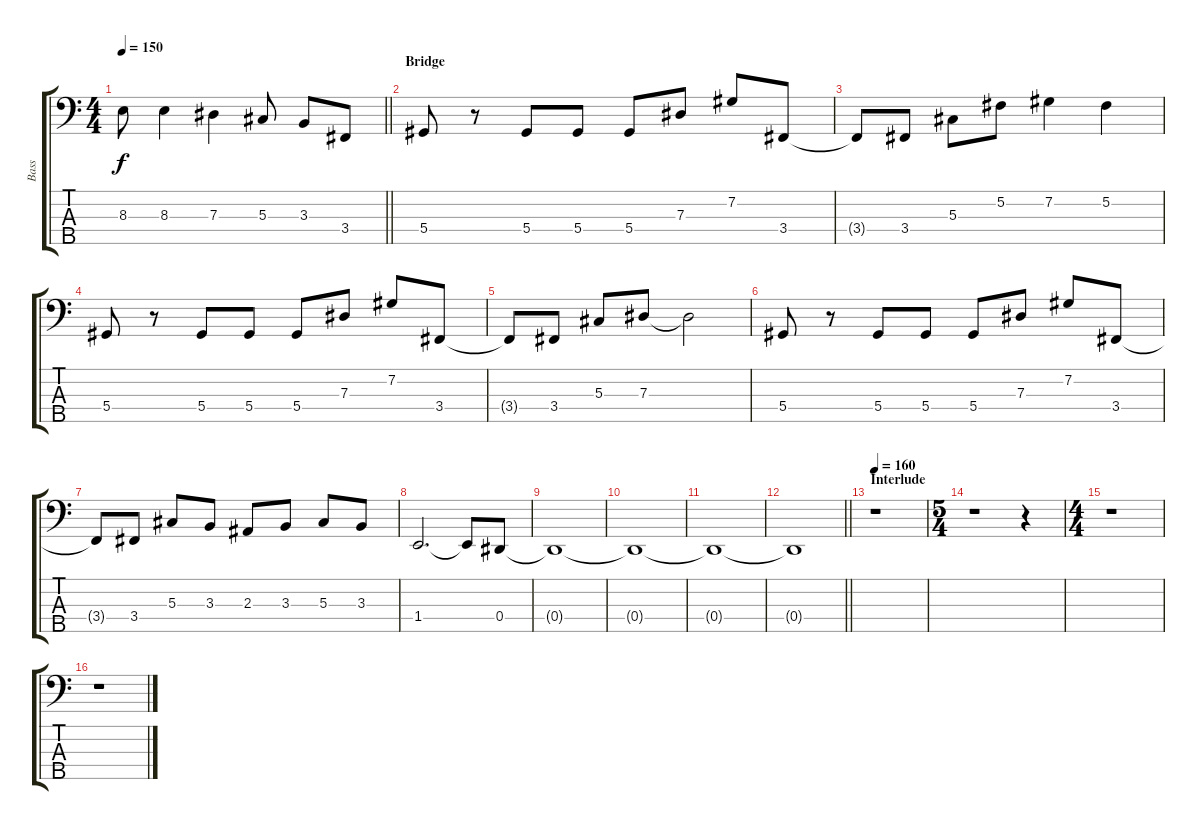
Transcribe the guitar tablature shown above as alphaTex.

\track ("Bass" "Bass") {instrument electricbassfinger}
\staff {score tabs}
\tuning (Gb2 Db2 Ab1 Eb1 Bb0) {hide}
\ts (4 4)
\tempo 150
\clef f4
\barLineRight lightlight
\ks c
8.3{t}.8{dy f} 8.3.4 7.3.4 5.3.8 3.3.8 3.4.8 |
\section ("" "Bridge")
5.4.8 r.8 5.4.8 5.4.8 5.4.8 7.3.8 7.2.8 3.4.8 |
3.4{t}.8 3.4.8 5.3.8 5.2.8 7.2.4 5.2.4 |
5.4.8 r.8 5.4.8 5.4.8 5.4.8 7.3.8 7.2.8 3.4.8 |
3.4{t}.8 3.4.8 5.3.8 7.3.8 7.3{t}.2 |
5.4.8 r.8 5.4.8 5.4.8 5.4.8 7.3.8 7.2.8 3.4.8 |
3.4{t}.8 3.4.8 5.3.8 3.3.8 2.3.8 3.3.8 5.3.8 3.3.8 |
1.4.2{d} 1.4{t}.8 0.4.8 |
0.4{t}.1 |
0.4{t}.1 |
0.4{t}.1 |
\barLineRight lightlight
0.4{t}.1 |
\section ("" "Interlude")
\tempo 160
r.1 |
\ts (5 4)
r.1 r.4 |
\ts (4 4)
r.1 |
r.1
